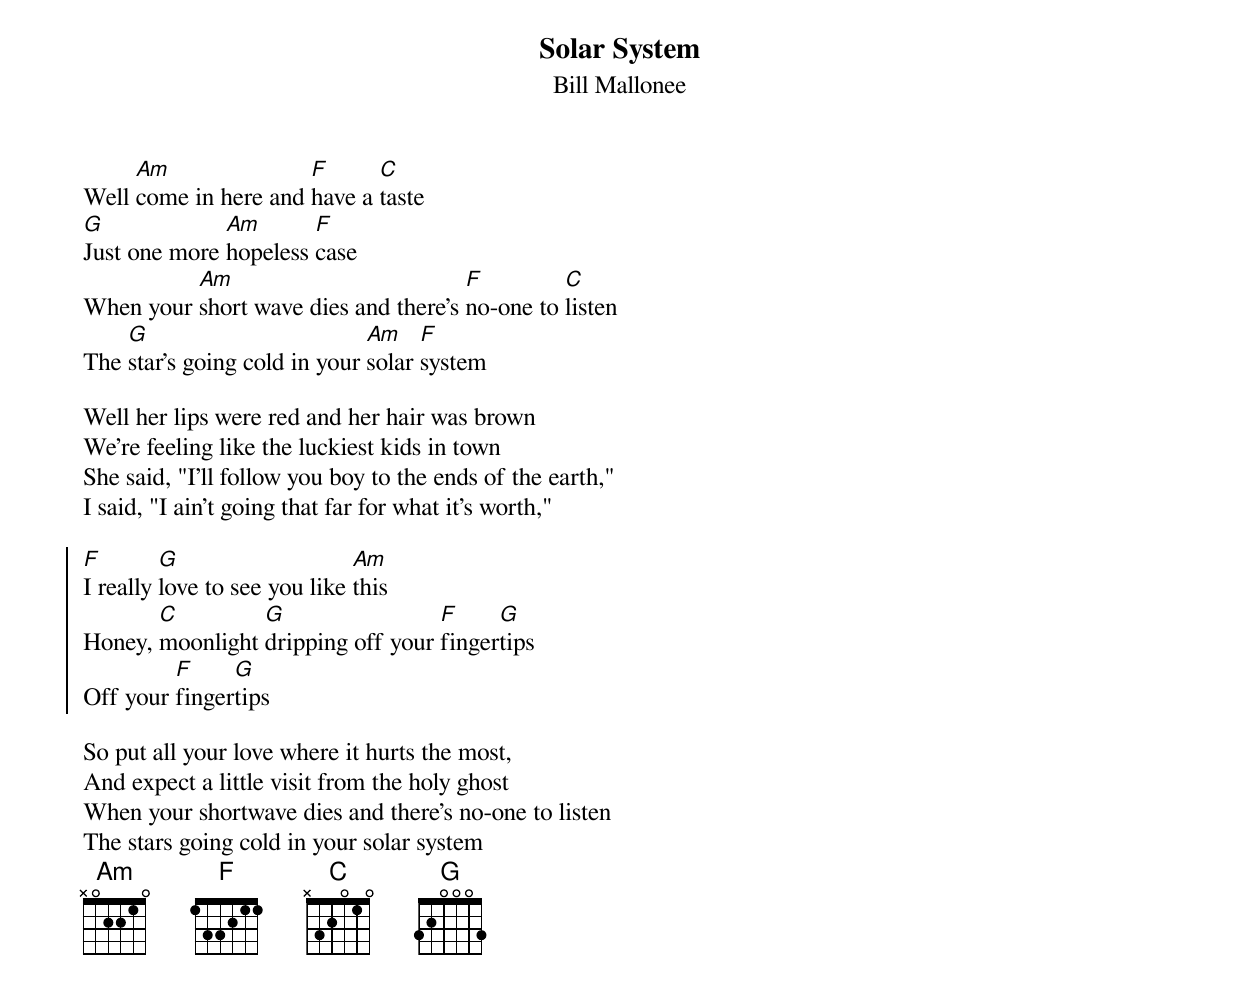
{title:Solar System}
{st:Bill Mallonee}

Well [Am]come in here and [F]have a [C]taste
[G]Just one more [Am]hopeless [F]case
When your [Am]short wave dies and there's [F]no-one to [C]listen
The [G]star's going cold in your [Am]solar [F]system

Well her lips were red and her hair was brown
We're feeling like the luckiest kids in town
She said, "I'll follow you boy to the ends of the earth,"
I said, "I ain't going that far for what it's worth,"

{soc}
[F]I really [G]love to see you like [Am]this
Honey, [C]moonlight [G]dripping off your [F]finger[G]tips
Off your [F]finger[G]tips
{eoc}

So put all your love where it hurts the most,
And expect a little visit from the holy ghost
When your shortwave dies and there's no-one to listen
The stars going cold in your solar system
